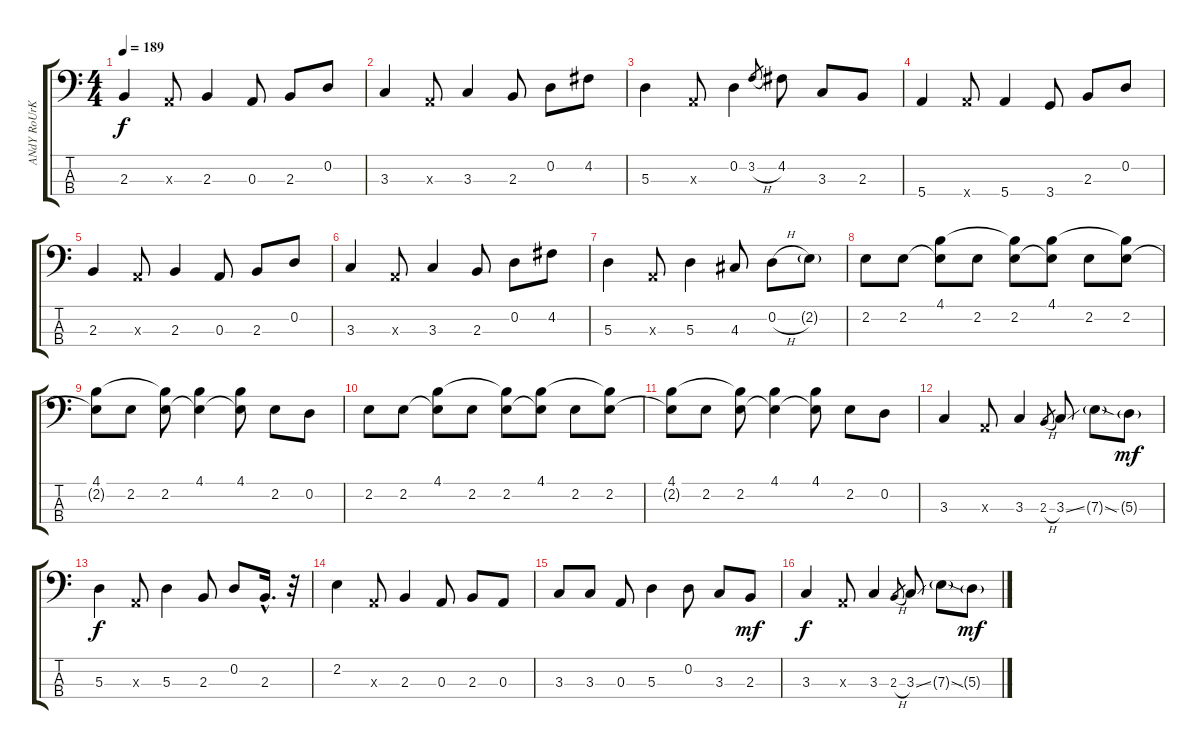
\track ("ANdY RoUrKe" "ANdY RoUrK") {instrument electricbasspick}
\staff {score tabs}
\tuning (G2 D2 A1 E1) {hide}
\ts (4 4)
\tempo 189
\clef f4
\ks c
2.3.4{dy f} 0.3{x}.8 2.3.4 0.3.8 2.3.8 0.2.8 |
3.3.4 0.3{x}.8 3.3.4 2.3.8 0.2.8 4.2.8 |
5.3.4 0.3{x}.8 0.2.4 3.2{h}.8{gr} 4.2.8 3.3.8 2.3.8 |
5.4.4 5.4{x}.8 5.4.4 3.4.8 2.3.8 0.2.8 |
2.3.4 0.3{x}.8 2.3.4 0.3.8 2.3.8 0.2.8 |
3.3.4 0.3{x}.8 3.3.4 2.3.8 0.2.8 4.2.8 |
5.3.4 0.3{x}.8 5.3.4 4.3.8 0.2{h}.8 2.2{g}.8 |
2.2.8 2.2.8 (4.1 2.2{t}).8 2.2.8 (4.1{t} 2.2).8 (4.1 2.2{t}).8 2.2.8 (4.1{t} 2.2).8 |
(4.1 2.2{t}).8 2.2.8 (4.1{t} 2.2).8 (4.1 2.2{t}).4 (4.1 2.2{t}).8 2.2.8 0.2.8 |
2.2.8 2.2.8 (4.1 2.2{t}).8 2.2.8 (4.1{t} 2.2).8 (4.1 2.2{t}).8 2.2.8 (4.1{t} 2.2).8 |
(4.1 2.2{t}).8 2.2.8 (4.1{t} 2.2).8 (4.1 2.2{t}).4 (4.1 2.2{t}).8 2.2.8 0.2.8 |
3.3.4 0.3{x}.8 3.3.4 2.3{h}.8{gr} 3.3{ss}.8 7.3{sod g}.8 5.3{g}.8{dy mf} |
5.3.4{dy f} 0.3{x}.8 5.3.4 2.3.8 0.2.8 2.3{hac}.16{d} r.32 |
2.2.4 0.3{x}.8 2.3.4 0.3.8 2.3.8 0.3.8 |
3.3.8 3.3.8 0.3.8 5.3.4 0.2.8 3.3.8 2.3.8{dy mf} |
3.3.4{dy f} 0.3{x}.8 3.3.4 2.3{h}.8{gr} 3.3{ss}.8 7.3{sod g}.8 5.3{g}.8{dy mf}
